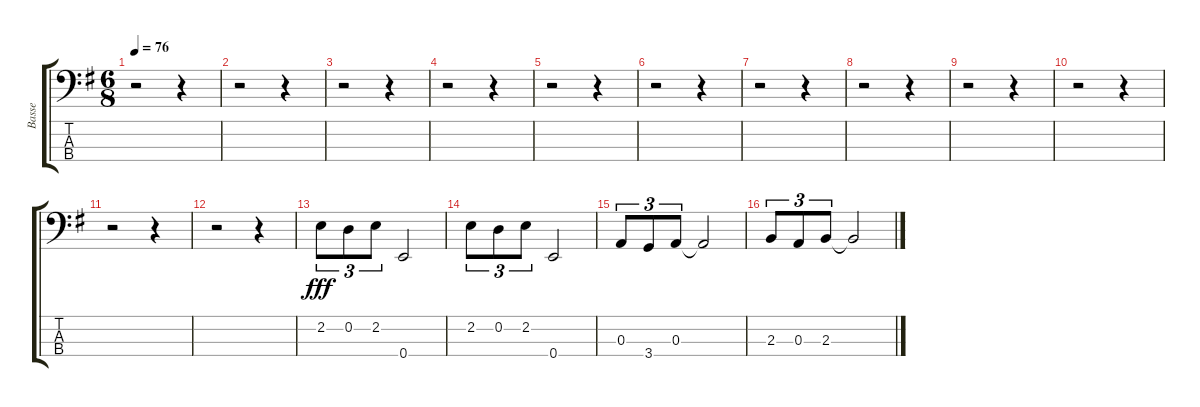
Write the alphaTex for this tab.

\track ("Basse" "Basse") {instrument electricbassfinger}
\staff {score tabs}
\tuning (G2 D2 A1 E1) {hide}
\ts (6 8)
\tempo 76
\clef f4
\ks g
r.2{dy fff} r.4 |
r.2 r.4 |
r.2 r.4 |
r.2 r.4 |
r.2 r.4 |
r.2 r.4 |
r.2 r.4 |
r.2 r.4 |
r.2 r.4 |
r.2 r.4 |
r.2 r.4 |
r.2 r.4 |
2.2.8{tu (3 2)} 0.2.8{tu (3 2)} 2.2.8{tu (3 2)} 0.4.2 |
2.2.8{tu (3 2)} 0.2.8{tu (3 2)} 2.2.8{tu (3 2)} 0.4.2 |
0.3.8{tu (3 2)} 3.4.8{tu (3 2)} 0.3.8{tu (3 2)} 0.3{t}.2 |
2.3.8{tu (3 2)} 0.3.8{tu (3 2)} 2.3.8{tu (3 2)} 2.3{t}.2
